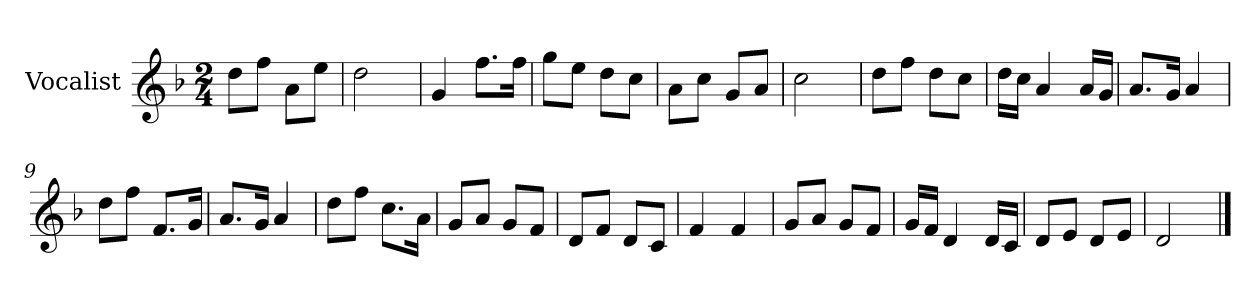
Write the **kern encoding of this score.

**kern
*part1
*staff1
*I"Vocalist
*k[b-]
*F:
*M2/4
=
8ddL
8ffJ
8aL
8eeJ
=1
2dd
=2
4g
8.ffL
16ffJk
=3
8ggL
8eeJ
8ddL
8ccJ
=4
8aL
8ccJ
8gL
8aJ
=5
2cc
=6
8ddL
8ffJ
8ddL
8ccJ
=7
16ddLL
16ccJJ
4a
16aLL
16gJJ
=8
8.aL
16gJk
4a
=9
8ddL
8ffJ
8.fL
16gJk
=10
8.aL
16gJk
4a
=11
8ddL
8ffJ
8.ccL
16aJk
=12
8gL
8aJ
8gL
8fJ
=13
8dL
8fJ
8dL
8cJ
=14
4f
4f
=15
8gL
8aJ
8gL
8fJ
=16
16gLL
16fJJ
4d
16dLL
16cJJ
=17
8dL
8eJ
8dL
8eJ
=18
2d
==
*-
